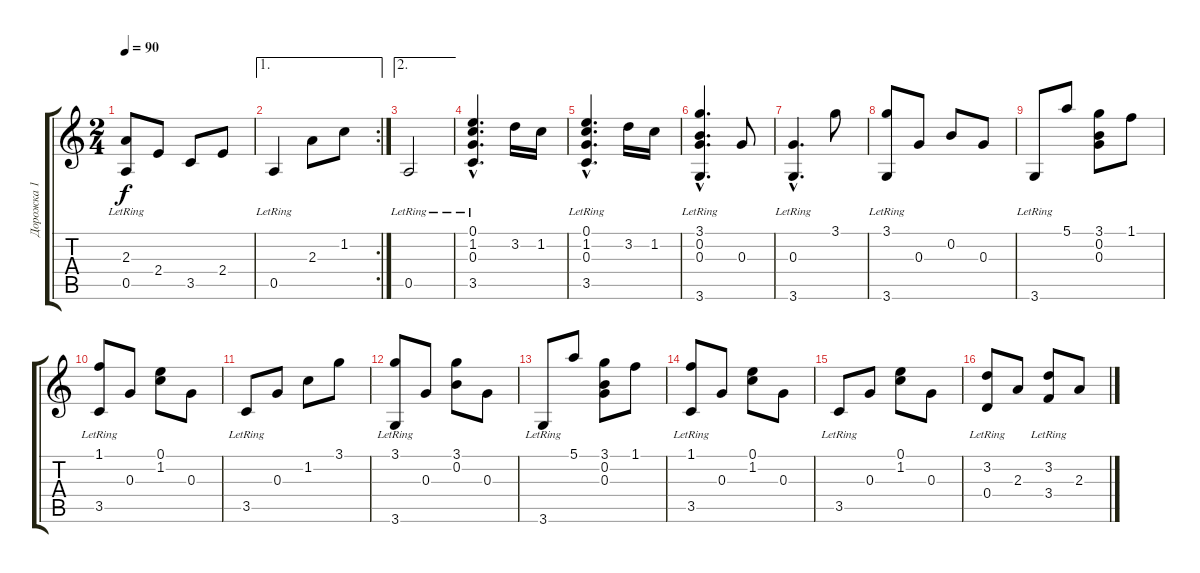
\track ("Дорожка 1" "Дорожка 1") {instrument acousticguitarnylon}
\staff {score tabs}
\tuning (E4 B3 G3 D3 A2 E2) {hide}
\ts (2 4)
\tempo 90
\clef g2
\ks c
(2.3 0.5{lr}).8{dy f} 2.4.8 3.5.8 2.4.8 |
\ae 1
\rc 2
0.5{lr}.4 2.3.8 1.2.8 |
\ae 2
0.5{lr}.2 |
(0.1{hac} 1.2{hac} 0.3{hac} 3.5{hac lr}).4{d} 3.2.16 1.2.16 |
(0.1{hac} 1.2{hac} 0.3{hac} 3.5{hac lr}).4{d} 3.2.16 1.2.16 |
(3.1{hac} 0.2{hac} 0.3{hac} 3.6{hac lr}).4{d} 0.3.8 |
(0.3{hac} 3.6{hac lr}).4{d} 3.1.8 |
(3.1 3.6{lr}).8 0.3.8 0.2.8 0.3.8 |
3.6{lr}.8 5.1.8 (3.1 0.2 0.3).8 1.1.8 |
(1.1 3.5{lr}).8 0.3.8 (0.1 1.2).8 0.3.8 |
3.5{lr}.8 0.3.8 1.2.8 3.1.8 |
(3.1 3.6{lr}).8 0.3.8 (3.1 0.2).8 0.3.8 |
3.6{lr}.8 5.1.8 (3.1 0.2 0.3).8 1.1.8 |
(1.1 3.5{lr}).8 0.3.8 (0.1 1.2).8 0.3.8 |
3.5{lr}.8 0.3.8 (0.1 1.2).8 0.3.8 |
(3.2 0.4{lr}).8 2.3.8 (3.2 3.4{lr}).8 2.3.8
